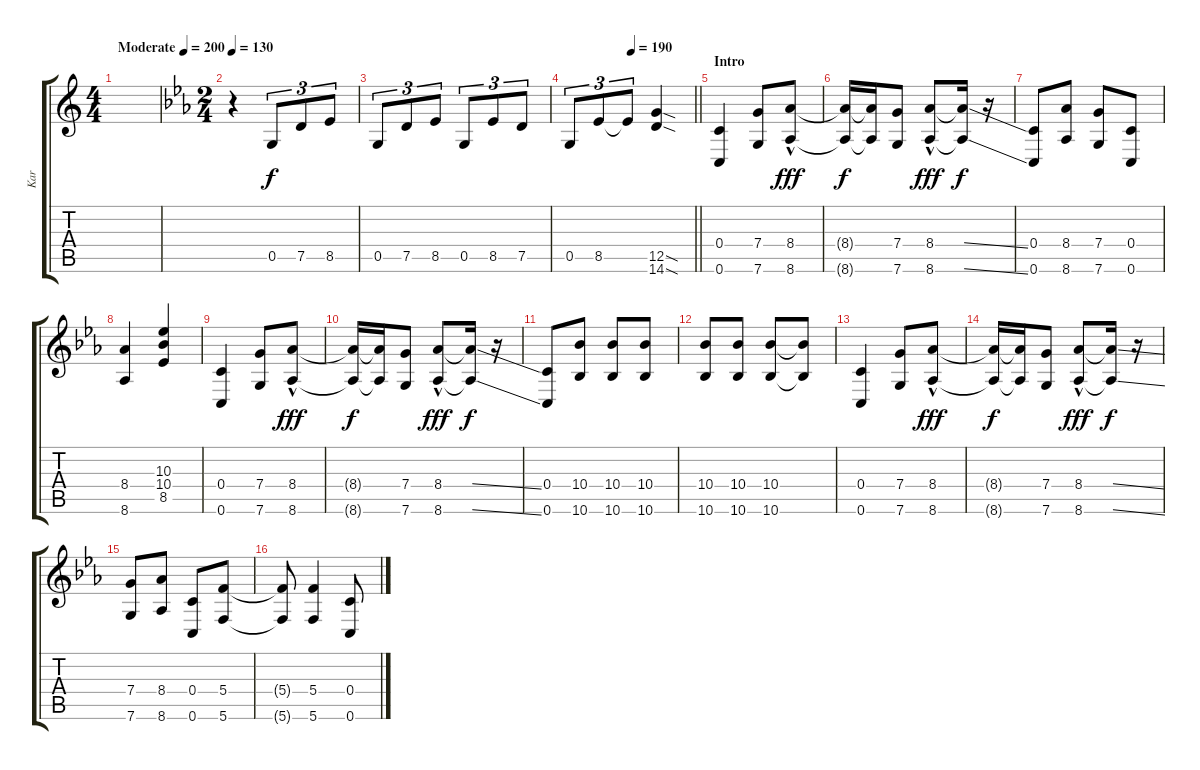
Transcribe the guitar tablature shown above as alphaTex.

\track ("Kar" "Kar") {instrument distortionguitar}
\staff {score tabs}
\tuning (D4 A3 F3 C3 G2 C2) {hide}
\ts (4 4)
\tempo (200 "Moderate")
\clef g2
\ks c
|
\ts (2 4)
\tempo 130
\ks eb
r.4 0.5.8{tu (3 2)} 7.5.8{tu (3 2)} 8.5.8{tu (3 2)} |
0.5.8{tu (3 2)} 7.5.8{tu (3 2)} 8.5.8{tu (3 2)} 0.5.8{tu (3 2)} 8.5.8{tu (3 2)} 7.5.8{tu (3 2)} |
\tempo (190 0.5)
\barLineRight lightlight
0.5.8{tu (3 2)} 8.5.8{tu (3 2)} 8.5{t}.8{tu (3 2)} (12.5{sod} 14.6{sod}).4 |
\section ("" "Intro")
(0.4 0.6).4 (7.4 7.6).8 (8.4 8.6{hac}).8{dy fff} |
(8.4{t} 8.6{t}).16{dy f} (8.4{t} 8.6{t}).16 (7.4 7.6).8 (8.4 8.6{hac}).8{dy fff} (8.4{ss t} 8.6{ss t}).16{dy f} r.16 |
(0.4 0.6).8 (8.4 8.6).8 (7.4 7.6).8 (0.4 0.6).8 |
(8.4 8.6).4 (10.3 10.4 8.5).4 |
(0.4 0.6).4 (7.4 7.6).8 (8.4 8.6{hac}).8{dy fff} |
(8.4{t} 8.6{t}).16{dy f} (8.4{t} 8.6{t}).16 (7.4 7.6).8 (8.4 8.6{hac}).8{dy fff} (8.4{ss t} 8.6{ss t}).16{dy f} r.16 |
(0.4 0.6).8 (10.4 10.6).8 (10.4 10.6).8 (10.4 10.6).8 |
(10.4 10.6).8 (10.4 10.6).8 (10.4 10.6).8 (10.4{t} 10.6{t}).8 |
(0.4 0.6).4 (7.4 7.6).8 (8.4 8.6{hac}).8{dy fff} |
(8.4{t} 8.6{t}).16{dy f} (8.4{t} 8.6{t}).16 (7.4 7.6).8 (8.4 8.6{hac}).8{dy fff} (8.4{ss t} 8.6{ss t}).16{dy f} r.16 |
(7.4 7.6).8 (8.4 8.6).8 (0.4 0.6).8 (5.4 5.6).8 |
(5.4{t} 5.6{t}).8 (5.4 5.6).4 (0.4 0.6).8
